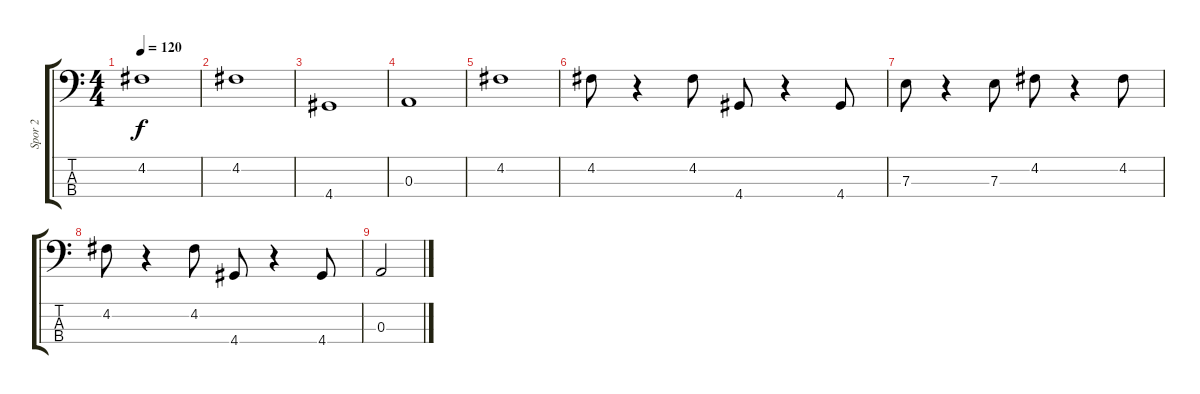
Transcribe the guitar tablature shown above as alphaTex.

\track ("Spor 2" "Spor 2") {instrument electricbassfinger}
\staff {score tabs}
\tuning (G2 D2 A1 E1) {hide}
\ts (4 4)
\tempo 120
\clef f4
\ks c
4.2.1{dy f} |
4.2.1 |
4.4.1 |
0.3.1 |
4.2.1 |
4.2.8 r.4 4.2.8 4.4.8 r.4 4.4.8 |
7.3.8 r.4 7.3.8 4.2.8 r.4 4.2.8 |
4.2.8 r.4 4.2.8 4.4.8 r.4 4.4.8 |
0.3.2
